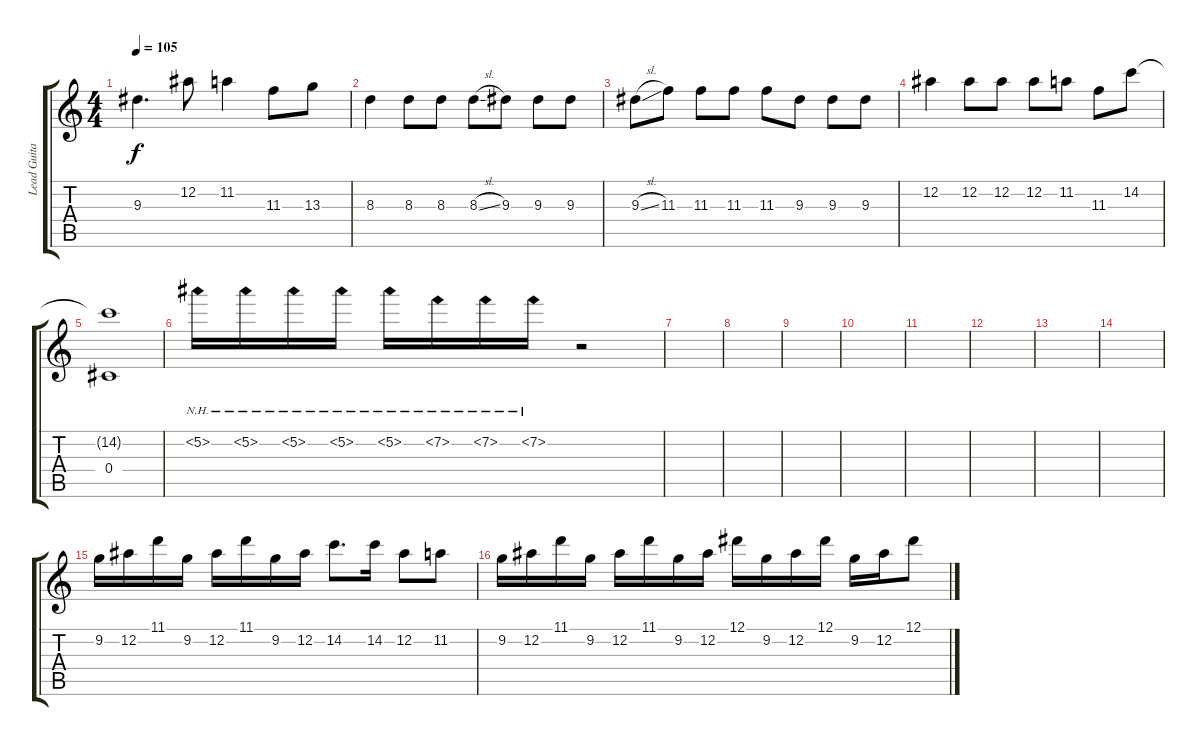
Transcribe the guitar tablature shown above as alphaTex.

\track ("Lead Guitar (Szabó Péter)" "Lead Guita") {instrument distortionguitar}
\staff {score tabs}
\tuning (Eb4 Bb3 Gb3 Db3 Ab2 Db2) {hide}
\ts (4 4)
\tempo 105
\clef g2
\ks c
9.3.4{d dy f} 12.2.8 11.2.4 11.3.8 13.3.8 |
8.3.4 8.3.8 8.3.8 8.3{sl}.8 9.3.8 9.3.8 9.3.8 |
9.3{sl}.8 11.3.8 11.3.8 11.3.8 11.3.8 9.3.8 9.3.8 9.3.8 |
12.2.4 12.2.8 12.2.8 12.2.8 11.2.8 11.3.8 14.2.8 |
(14.2{t} 0.4).1 |
5.2{nh}.16{balance 0} 5.2{nh}.16{balance 16} 5.2{nh}.16 5.2{nh}.16 5.2{nh}.16 7.2{nh}.16 7.2{nh}.16 7.2{nh}.16 r.2 |
|
|
|
|
|
|
|
|
9.2.16{balance 8} 12.2.16 11.1.16 9.2.16 12.2.16 11.1.16 9.2.16 12.2.16 14.2.8{d} 14.2.16 12.2.8 11.2.8 |
9.2.16 12.2.16 11.1.16 9.2.16 12.2.16 11.1.16 9.2.16 12.2.16 12.1.16 9.2.16 12.2.16 12.1.16 9.2.16 12.2.16 12.1.8
